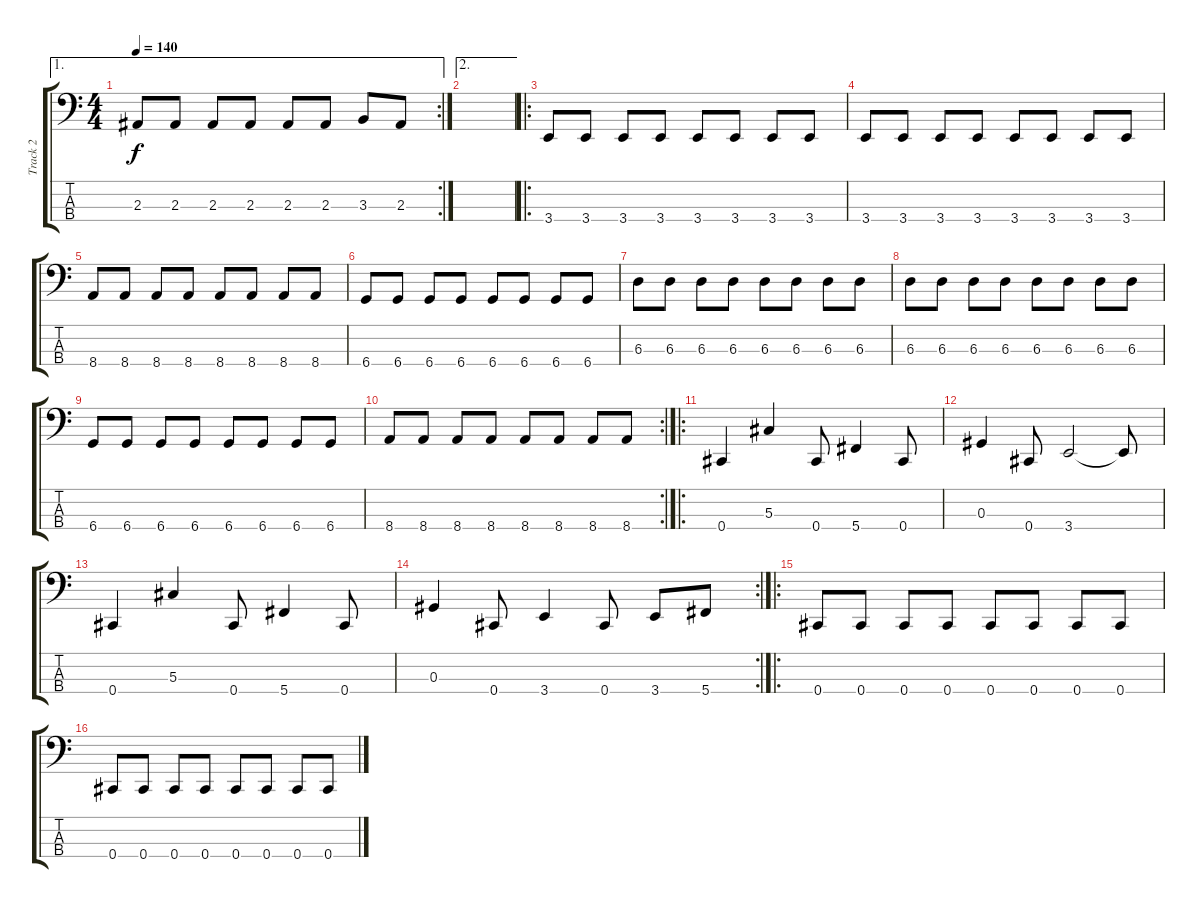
\track ("Track 2" "Track 2") {instrument electricbasspick}
\staff {score tabs}
\tuning (Gb2 Db2 Ab1 Db1) {hide}
\ae 1
\rc 2
\ts (4 4)
\tempo 140
\clef f4
\ks c
2.3.8{dy f} 2.3.8 2.3.8 2.3.8 2.3.8 2.3.8 3.3.8 2.3.8 |
\ae 2
|
\ro
3.4.8 3.4.8 3.4.8 3.4.8 3.4.8 3.4.8 3.4.8 3.4.8 |
3.4.8 3.4.8 3.4.8 3.4.8 3.4.8 3.4.8 3.4.8 3.4.8 |
8.4.8 8.4.8 8.4.8 8.4.8 8.4.8 8.4.8 8.4.8 8.4.8 |
6.4.8 6.4.8 6.4.8 6.4.8 6.4.8 6.4.8 6.4.8 6.4.8 |
6.3.8 6.3.8 6.3.8 6.3.8 6.3.8 6.3.8 6.3.8 6.3.8 |
6.3.8 6.3.8 6.3.8 6.3.8 6.3.8 6.3.8 6.3.8 6.3.8 |
6.4.8 6.4.8 6.4.8 6.4.8 6.4.8 6.4.8 6.4.8 6.4.8 |
\rc 2
8.4.8 8.4.8 8.4.8 8.4.8 8.4.8 8.4.8 8.4.8 8.4.8 |
\ro
0.4.4 5.3.4 0.4.8 5.4.4 0.4.8 |
0.3.4 0.4.8 3.4.2 3.4{t}.8 |
0.4.4 5.3.4 0.4.8 5.4.4 0.4.8 |
\rc 2
0.3.4 0.4.8 3.4.4 0.4.8 3.4.8 5.4.8 |
\ro
0.4.8 0.4.8 0.4.8 0.4.8 0.4.8 0.4.8 0.4.8 0.4.8 |
0.4.8 0.4.8 0.4.8 0.4.8 0.4.8 0.4.8 0.4.8 0.4.8
